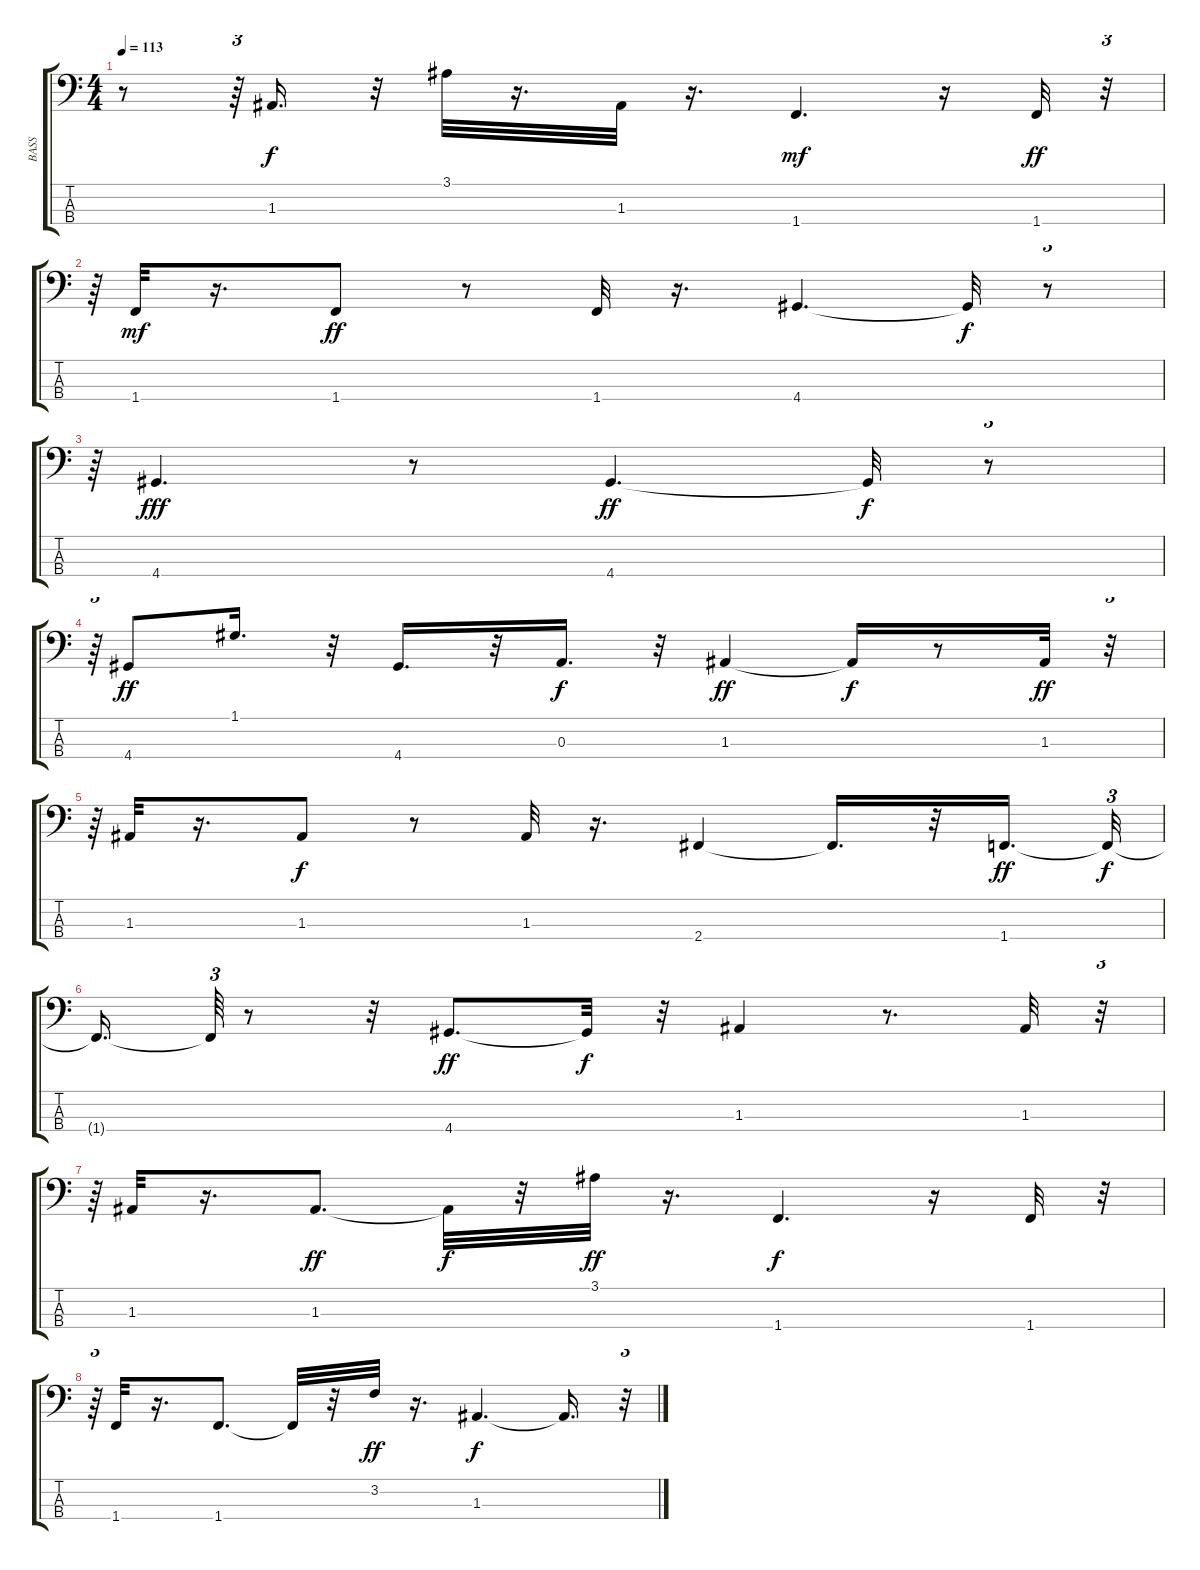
\track ("BASS" "BASS") {instrument electricbassfinger}
\staff {score tabs}
\tuning (G2 D2 A1 E1) {hide}
\ts (4 4)
\tempo 113
\clef f4
\ks c
r.8{dy f} r.64{tu (3 2)} 1.3.16{d} r.32 3.1.32 r.16{d} 1.3.32 r.16{d} 1.4.4{d dy mf} r.16 1.4.32{dy ff} r.32{tu (3 2)} |
r.64{tu (3 2)} 1.4.32{dy mf} r.16{d} 1.4.8{dy ff} r.8 1.4.32 r.16{d} 4.4.4{d} 4.4{t}.32{dy f} r.8{tu (3 2)} |
r.64{tu (3 2)} 4.4.4{d dy fff} r.8 4.4.4{d dy ff} 4.4{t}.32{dy f} r.8{tu (3 2)} |
r.64{tu (3 2)} 4.4.8{dy ff} 1.1.16{d} r.32 4.4.16{d} r.32 0.3.16{d dy f} r.32 1.3.4{dy ff} 1.3{t}.16{dy f} r.8 1.3.32{dy ff} r.32{tu (3 2)} |
r.64{tu (3 2)} 1.3.32 r.16{d} 1.3.8{dy f} r.8 1.3.32 r.16{d} 2.4.4 2.4{t}.16{d} r.32 1.4.16{d dy ff} 1.4{t}.32{tu (3 2) dy f} |
1.4{t}.16{d} 1.4{t}.64{tu (3 2)} r.8 r.32 4.4.8{d dy ff} 4.4{t}.32{dy f} r.32 1.3.4 r.8{d} 1.3.32 r.32{tu (3 2)} |
r.64{tu (3 2)} 1.3.32 r.16{d} 1.3.8{d dy ff} 1.3{t}.32{dy f} r.32 3.1.32{dy ff} r.16{d} 1.4.4{d dy f} r.16 1.4.32 r.32{tu (3 2)} |
r.64{tu (3 2)} 1.4.32 r.16{d} 1.4.8{d} 1.4{t}.32 r.32 3.2.32{dy ff} r.16{d} 1.3.4{d dy f} 1.3{t}.16{d} r.32{tu (3 2)}
